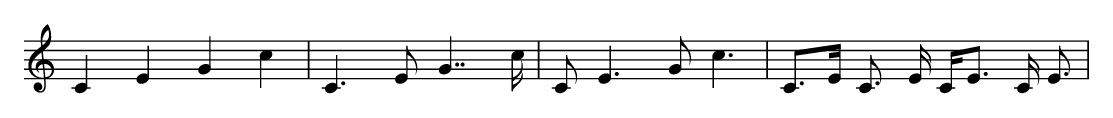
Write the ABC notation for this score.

X:1
L: 1/4
K: C
CEGc|C > E G >> c|C < E G < c|C/>E/ C/ > E/ C/<E/ C/ < E/|
